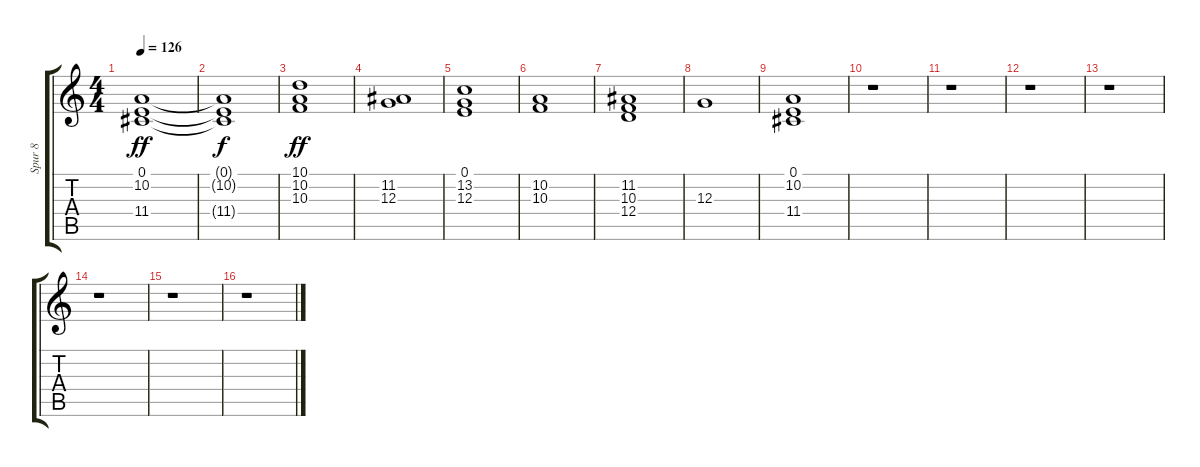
\track ("Spur 8" "Spur 8") {instrument pad2warm}
\staff {score tabs}
\tuning (E4 B3 G3 D3 A2 E2) {hide}
\ts (4 4)
\tempo 126
\clef g2
\ks c
(0.1 10.2 11.4).1{dy ff} |
(0.1{t} 10.2{t} 11.4{t}).1{dy f} |
(10.1 10.2 10.3).1{dy ff} |
(11.2 12.3).1 |
(0.1 13.2 12.3).1 |
(10.2 10.3).1 |
(11.2 10.3 12.4).1 |
12.3.1 |
(0.1 10.2 11.4).1 |
r.1 |
r.1 |
r.1 |
r.1 |
r.1 |
r.1 |
r.1
